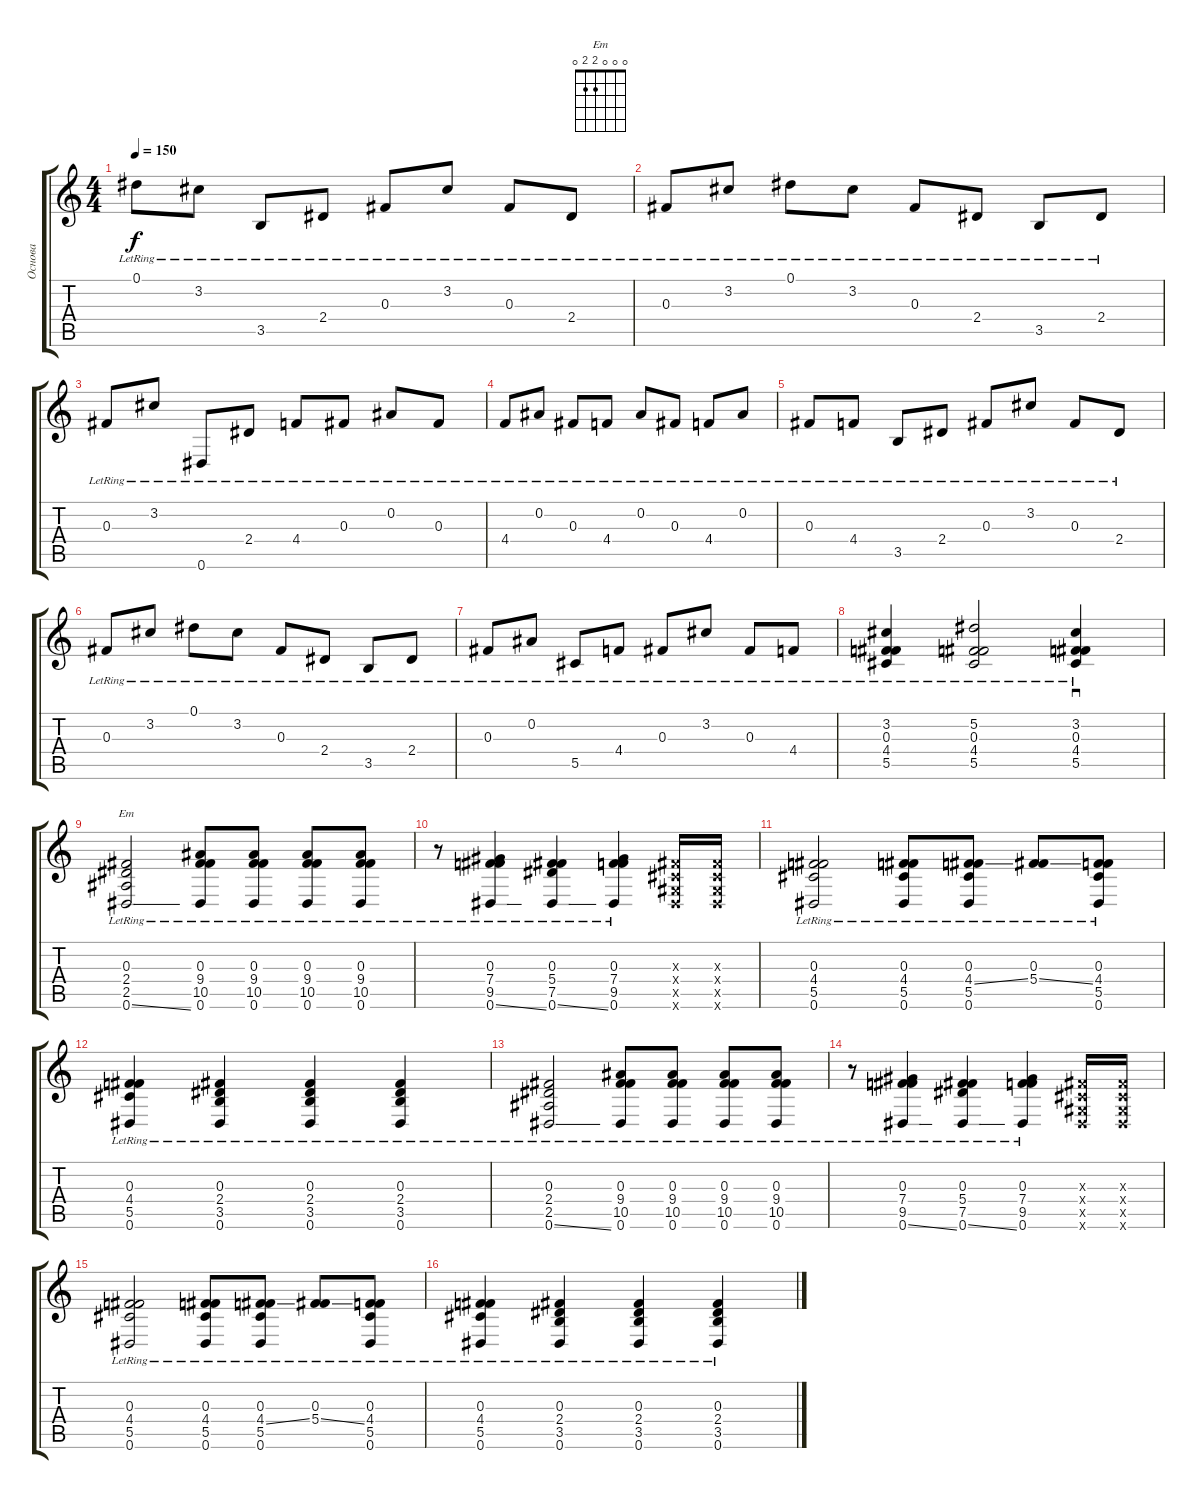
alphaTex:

\track ("Основа" "Основа") {instrument acousticguitarsteel}
\staff {score tabs}
\tuning (Eb4 Bb3 Gb3 Db3 Ab2 Eb2) {hide}
\chord ("Em" 0 0 0 2 2 0)
\ts (4 4)
\tempo 150
\clef g2
\ks c
0.1{lr}.8{dy f} 3.2{lr}.8 3.5{lr}.8 2.4{lr}.8 0.3{lr}.8 3.2{lr}.8 0.3{lr}.8 2.4{lr}.8 |
0.3{lr}.8 3.2{lr}.8 0.1{lr}.8 3.2{lr}.8 0.3{lr}.8 2.4{lr}.8 3.5{lr}.8 2.4{lr}.8 |
0.3{lr}.8 3.2{lr}.8 0.6{lr}.8 2.4{lr}.8 4.4{lr}.8 0.3{lr}.8 0.2{lr}.8 0.3{lr}.8 |
4.4{lr}.8 0.2{lr}.8 0.3{lr}.8 4.4{lr}.8 0.2{lr}.8 0.3{lr}.8 4.4{lr}.8 0.2{lr}.8 |
0.3{lr}.8 4.4{lr}.8 3.5{lr}.8 2.4{lr}.8 0.3{lr}.8 3.2{lr}.8 0.3{lr}.8 2.4{lr}.8 |
0.3{lr}.8 3.2{lr}.8 0.1{lr}.8 3.2{lr}.8 0.3{lr}.8 2.4{lr}.8 3.5{lr}.8 2.4{lr}.8 |
0.3{lr}.8 0.2{lr}.8 5.5{lr}.8 4.4{lr}.8 0.3{lr}.8 3.2{lr}.8 0.3{lr}.8 4.4{lr}.8 |
(3.2{lr} 0.3{lr} 4.4{lr} 5.5{lr}).4 (5.2{lr} 0.3{lr} 4.4{lr} 5.5{lr}).2 (3.2{lr} 0.3{lr} 4.4{lr} 5.5{lr}).4{sd} |
(0.3 2.4{lr} 2.5{lr} 0.6{ss lr}).2{ch "Em"} (0.3 9.4{lr} 10.5{lr} 0.6{lr}).8 (0.3 9.4{lr} 10.5{lr} 0.6{lr}).8 (0.3 9.4{lr} 10.5{lr} 0.6{lr}).8 (0.3 9.4{lr} 10.5{lr} 0.6{lr}).8 |
r.8 (0.3 7.4{lr} 9.5{lr} 0.6{ss lr}).4 (0.3 5.4{lr} 7.5{lr} 0.6{ss lr}).4 (0.3 7.4{lr} 9.5{lr} 0.6{lr}).4 (0.3{x} 0.4{x} 0.5{x} 0.6{x}).16 (0.3{x} 0.4{x} 0.5{x} 0.6{x}).16 |
(0.3 4.4{lr} 5.5{lr} 0.6{lr}).2 (0.3 4.4{lr} 5.5{lr} 0.6{lr}).8 (0.3 4.4{ss lr} 5.5{lr} 0.6{lr}).8 (0.3 5.4{ss lr}).8 (0.3 4.4{lr} 5.5{lr} 0.6{lr}).8 |
(0.3 4.4{lr} 5.5{lr} 0.6{lr}).4 (0.3 2.4{lr} 3.5{lr} 0.6{lr}).4 (0.3 2.4{lr} 3.5{lr} 0.6{lr}).4 (0.3 2.4{lr} 3.5{lr} 0.6{lr}).4 |
(0.3 2.4{lr} 2.5{lr} 0.6{ss lr}).2 (0.3 9.4{lr} 10.5{lr} 0.6{lr}).8 (0.3 9.4{lr} 10.5{lr} 0.6{lr}).8 (0.3 9.4{lr} 10.5{lr} 0.6{lr}).8 (0.3 9.4{lr} 10.5{lr} 0.6{lr}).8 |
r.8 (0.3 7.4{lr} 9.5{lr} 0.6{ss lr}).4 (0.3 5.4{lr} 7.5{lr} 0.6{ss lr}).4 (0.3 7.4{lr} 9.5{lr} 0.6{lr}).4 (0.3{x} 0.4{x} 0.5{x} 0.6{x}).16 (0.3{x} 0.4{x} 0.5{x} 0.6{x}).16 |
(0.3 4.4{lr} 5.5{lr} 0.6{lr}).2 (0.3 4.4{lr} 5.5{lr} 0.6{lr}).8 (0.3 4.4{ss lr} 5.5{lr} 0.6{lr}).8 (0.3 5.4{ss lr}).8 (0.3 4.4{lr} 5.5{lr} 0.6{lr}).8 |
(0.3 4.4{lr} 5.5{lr} 0.6{lr}).4 (0.3 2.4{lr} 3.5{lr} 0.6{lr}).4 (0.3 2.4{lr} 3.5{lr} 0.6{lr}).4 (0.3 2.4{lr} 3.5{lr} 0.6{lr}).4
